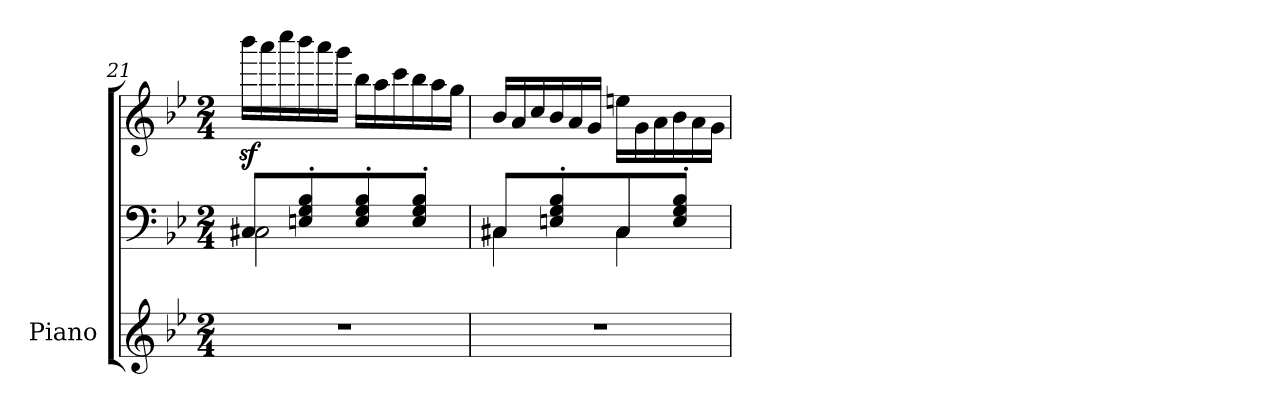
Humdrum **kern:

**kern	**kern	**kern
*part1	*part1	*part1
*staff3	*staff2	*staff1
*I"Piano	*	*
*I'Pno	*	*
!!LO:LB:g=z
*clefG2	*clefF4	*clefG2
*k[b-e-]	*k[b-e-]	*k[b-e-]
*M2/4	*M2/4	*M2/4
=21	=21	=21
!	!LO:N:head=open	!
*	*^	*
*	*	*	*Xtuplet
2r	8C#X/L	2C#\	24bbb-z<\LL
.	.	.	24aaa\
.	.	.	24cccc\
.	8En/'< 8G/'< 8B-/'<	.	24bbb-\
.	.	.	24aaa\
.	.	.	24ggg\JJ
.	8E/'< 8G/'< 8B-/'<	.	24bb-\LL
.	.	.	24aa\
.	.	.	24ccc\
.	8E/'< 8G/'< 8B-/'<J	.	24bb-\
.	.	.	24aa\
.	.	.	24gg\JJ
=22	=22	=22	=22
2r	8C#X/L	4C#\	24b-/LL
.	.	.	24a/
.	.	.	24cc/
.	8En/'< 8G/'< 8B-/'<	.	24b-/
.	.	.	24a/
.	.	.	24g/JJ
.	8C#/	4C#\	24een\LL
.	.	.	24g\
.	.	.	24a\
.	8E/'< 8G/'< 8B-/'<J	.	24b-\
.	.	.	24a\
.	.	.	24g\JJ
*	*v	*v	*
=	=	=
*-	*-	*-
